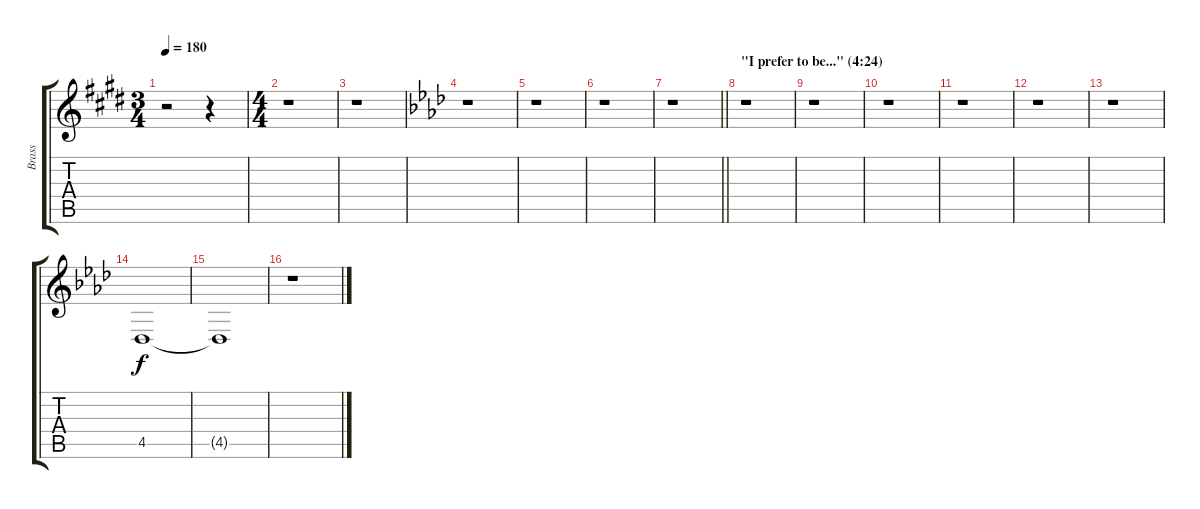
\track ("Brass" "Brass") {instrument brasssection}
\staff {score tabs}
\tuning (E4 B3 G3 D3 A2 E2) {hide}
\ts (3 4)
\tempo 180
\clef g2
\ks c#minor
r.2{dy f} r.4 |
\ts (4 4)
r.1 |
r.1 |
\ks fminor
r.1 |
r.1 |
r.1 |
\barLineRight lightlight
r.1 |
\section ("" "\"I prefer to be...\" (4:24)")
r.1 |
r.1 |
r.1 |
r.1 |
r.1 |
r.1 |
4.5.1{balance 4} |
4.5{t}.1 |
r.1
